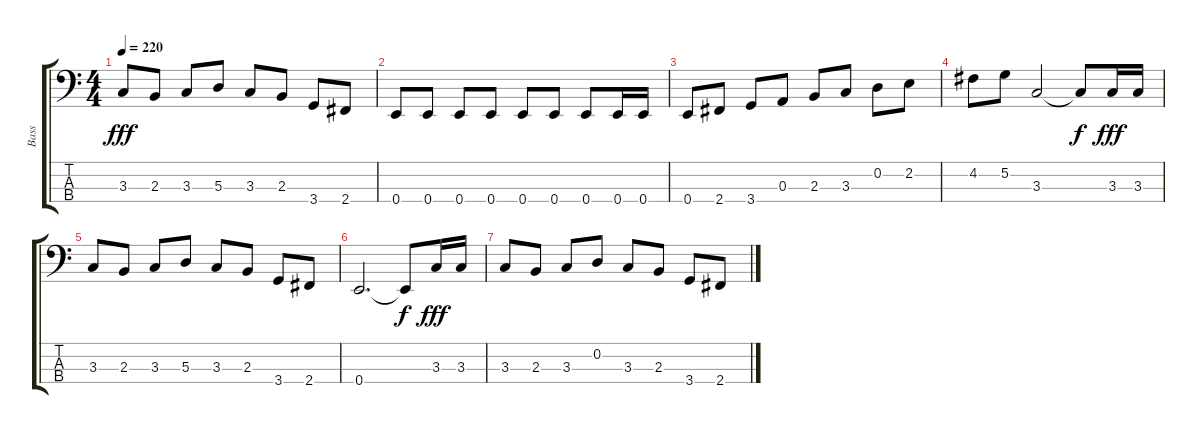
\track ("Bass" "Bass") {instrument electricbassfinger}
\staff {score tabs}
\tuning (G2 D2 A1 E1) {hide}
\ts (4 4)
\tempo 220
\clef f4
\ks c
3.3.8{dy fff} 2.3.8 3.3.8 5.3.8 3.3.8 2.3.8 3.4.8 2.4.8 |
0.4.8 0.4.8 0.4.8 0.4.8 0.4.8 0.4.8 0.4.8 0.4.16 0.4.16 |
0.4.8 2.4.8 3.4.8 0.3.8 2.3.8 3.3.8 0.2.8 2.2.8 |
4.2.8 5.2.8 3.3.2 3.3{t}.8{dy f} 3.3.16{dy fff} 3.3.16 |
3.3.8 2.3.8 3.3.8 5.3.8 3.3.8 2.3.8 3.4.8 2.4.8 |
0.4.2{d} 0.4{t}.8{dy f} 3.3.16{dy fff} 3.3.16 |
3.3.8 2.3.8 3.3.8 0.2.8 3.3.8 2.3.8 3.4.8 2.4.8
